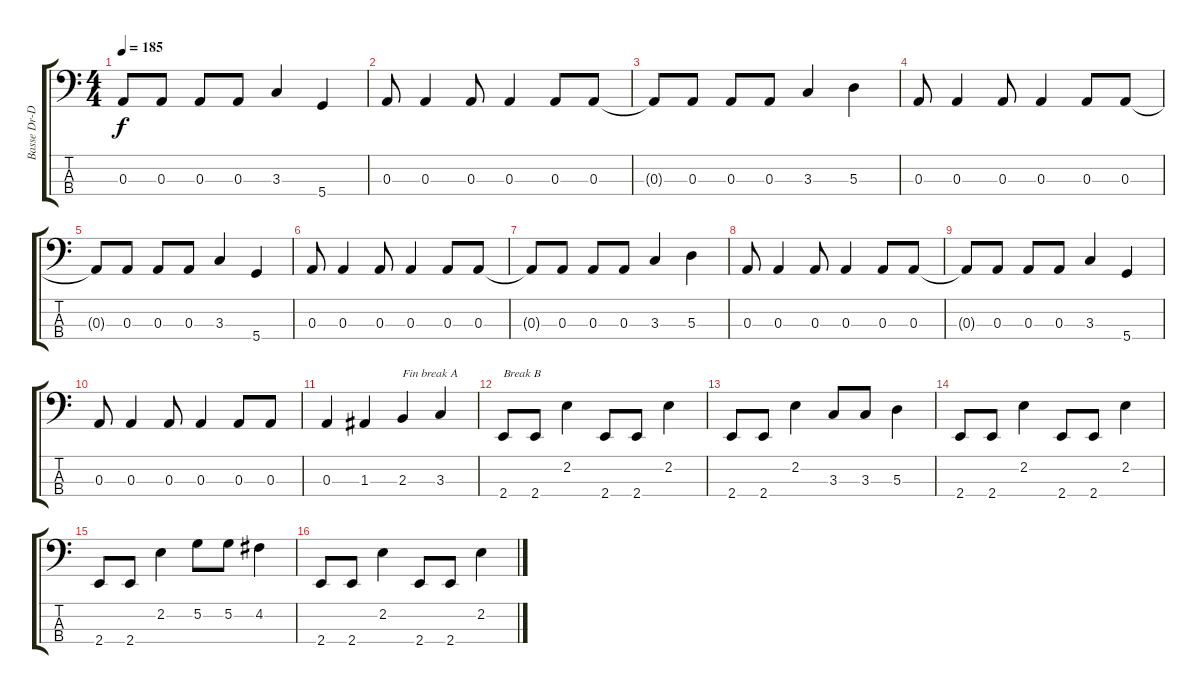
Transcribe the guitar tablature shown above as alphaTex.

\track ("Basse Dr-D" "Basse Dr-D") {instrument slapbass2}
\staff {score tabs}
\tuning (G2 D2 A1 D1) {hide}
\ts (4 4)
\tempo 185
\clef f4
\ks c
0.3{t}.8{dy f} 0.3.8 0.3.8 0.3.8 3.3.4 5.4.4 |
0.3.8 0.3.4 0.3.8 0.3.4 0.3.8 0.3.8 |
0.3{t}.8 0.3.8 0.3.8 0.3.8 3.3.4 5.3.4 |
0.3.8 0.3.4 0.3.8 0.3.4 0.3.8 0.3.8 |
0.3{t}.8 0.3.8 0.3.8 0.3.8 3.3.4 5.4.4 |
0.3.8 0.3.4 0.3.8 0.3.4 0.3.8 0.3.8 |
0.3{t}.8 0.3.8 0.3.8 0.3.8 3.3.4 5.3.4 |
0.3.8 0.3.4 0.3.8 0.3.4 0.3.8 0.3.8 |
0.3{t}.8 0.3.8 0.3.8 0.3.8 3.3.4 5.4.4 |
0.3.8 0.3.4 0.3.8 0.3.4 0.3.8 0.3.8 |
0.3.4 1.3.4 2.3.4{txt "Fin break A"} 3.3.4 |
2.4.8{txt "Break B"} 2.4.8 2.2.4 2.4.8 2.4.8 2.2.4 |
2.4.8 2.4.8 2.2.4 3.3.8 3.3.8 5.3.4 |
2.4.8 2.4.8 2.2.4 2.4.8 2.4.8 2.2.4 |
2.4.8 2.4.8 2.2.4 5.2.8 5.2.8 4.2.4 |
2.4.8 2.4.8 2.2.4 2.4.8 2.4.8 2.2.4
